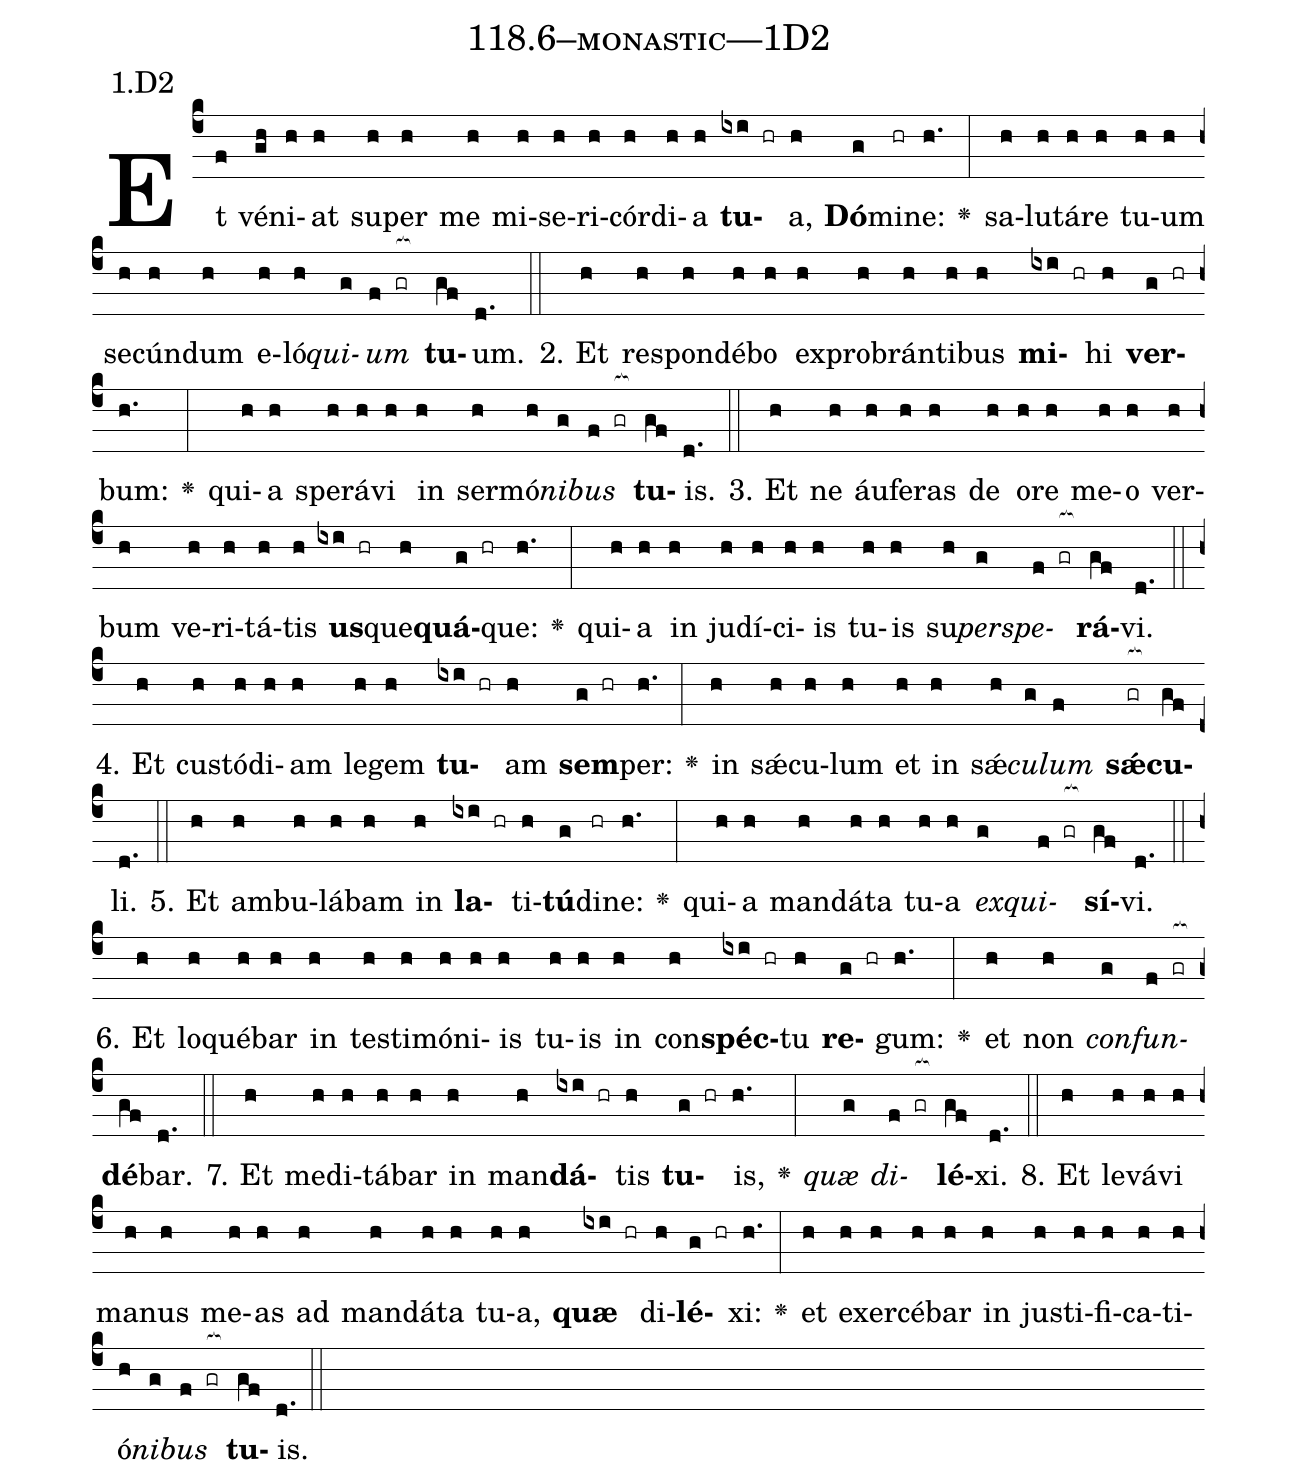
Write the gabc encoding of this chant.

name: 118.6--monastic---1D2;
annotation: 1.D2;
%%
(c4)Et(f) vé(gh)ni(h)at(h) su(h)per(h) me(h) mi(h)se(h)ri(h)cór(h)di(h)a(h) <b>tu</b>(ixi hr)a,(h) <b>Dó</b>(g)mi(hr)ne:(h.) <v>\greheightstar</v>(:) sa(h)lu(h)tá(h)re(h) tu(h)um(h) se(h)cún(h)dum(h) e(h)ló(h)<i>qui</i>(g)<i>um</i>(f gr[ocb:1{]) <b>tu</b>(gf[ocb:0}])um.(d.) (::)
2. Et(h) re(h)spon(h)dé(h)bo(h) ex(h)pro(h)brán(h)ti(h)bus(h) <b>mi</b>(ixi hr)hi(h) <b>ver</b>(g hr)bum:(h.) <v>\greheightstar</v>(:) qui(h)a(h) spe(h)rá(h)vi(h) in(h) ser(h)mó(h)<i>ni</i>(g)<i>bus</i>(f gr[ocb:1{]) <b>tu</b>(gf[ocb:0}])is.(d.) (::)
3. Et(h) ne(h) áu(h)fe(h)ras(h) de(h) o(h)re(h) me(h)o(h) ver(h)bum(h) ve(h)ri(h)tá(h)tis(h) <b>us</b>(ixi hr)que(h)<b>quá</b>(g hr)que:(h.) <v>\greheightstar</v>(:) qui(h)a(h) in(h) ju(h)dí(h)ci(h)is(h) tu(h)is(h) su(h)<i>per</i>(g)<i>spe</i>(f gr[ocb:1{])<b>rá</b>(gf[ocb:0}])vi.(d.) (::)
4. Et(h) cus(h)tó(h)di(h)am(h) le(h)gem(h) <b>tu</b>(ixi hr)am(h) <b>sem</b>(g hr)per:(h.) <v>\greheightstar</v>(:) in(h) sǽ(h)cu(h)lum(h) et(h) in(h) sǽ(h)<i>cu</i>(g)<i>lum</i>(f) <b>sǽ</b>(gr[ocb:1{])<b>cu</b>(gf[ocb:0}])li.(d.) (::)
5. Et(h) am(h)bu(h)lá(h)bam(h) in(h) <b>la</b>(ixi hr)ti(h)<b>tú</b>(g)di(hr)ne:(h.) <v>\greheightstar</v>(:) qui(h)a(h) man(h)dá(h)ta(h) tu(h)a(h) <i>ex</i>(g)<i>qui</i>(f gr[ocb:1{])<b>sí</b>(gf[ocb:0}])vi.(d.) (::)
6. Et(h) lo(h)qué(h)bar(h) in(h) tes(h)ti(h)mó(h)ni(h)is(h) tu(h)is(h) in(h) con(h)<b>spéc</b>(ixi hr)tu(h) <b>re</b>(g hr)gum:(h.) <v>\greheightstar</v>(:) et(h) non(h) <i>con</i>(g)<i>fun</i>(f gr[ocb:1{])<b>dé</b>(gf[ocb:0}])bar.(d.) (::)
7. Et(h) me(h)di(h)tá(h)bar(h) in(h) man(h)<b>dá</b>(ixi hr)tis(h) <b>tu</b>(g hr)is,(h.) <v>\greheightstar</v>(:) <i>quæ</i>(g) <i>di</i>(f gr[ocb:1{])<b>lé</b>(gf[ocb:0}])xi.(d.) (::)
8. Et(h) le(h)vá(h)vi(h) ma(h)nus(h) me(h)as(h) ad(h) man(h)dá(h)ta(h) tu(h)a,(h) <b>quæ</b>(ixi hr) di(h)<b>lé</b>(g hr)xi:(h.) <v>\greheightstar</v>(:) et(h) ex(h)er(h)cé(h)bar(h) in(h) jus(h)ti(h)fi(h)ca(h)ti(h)ó(h)<i>ni</i>(g)<i>bus</i>(f gr[ocb:1{]) <b>tu</b>(gf[ocb:0}])is.(d.) (::)
